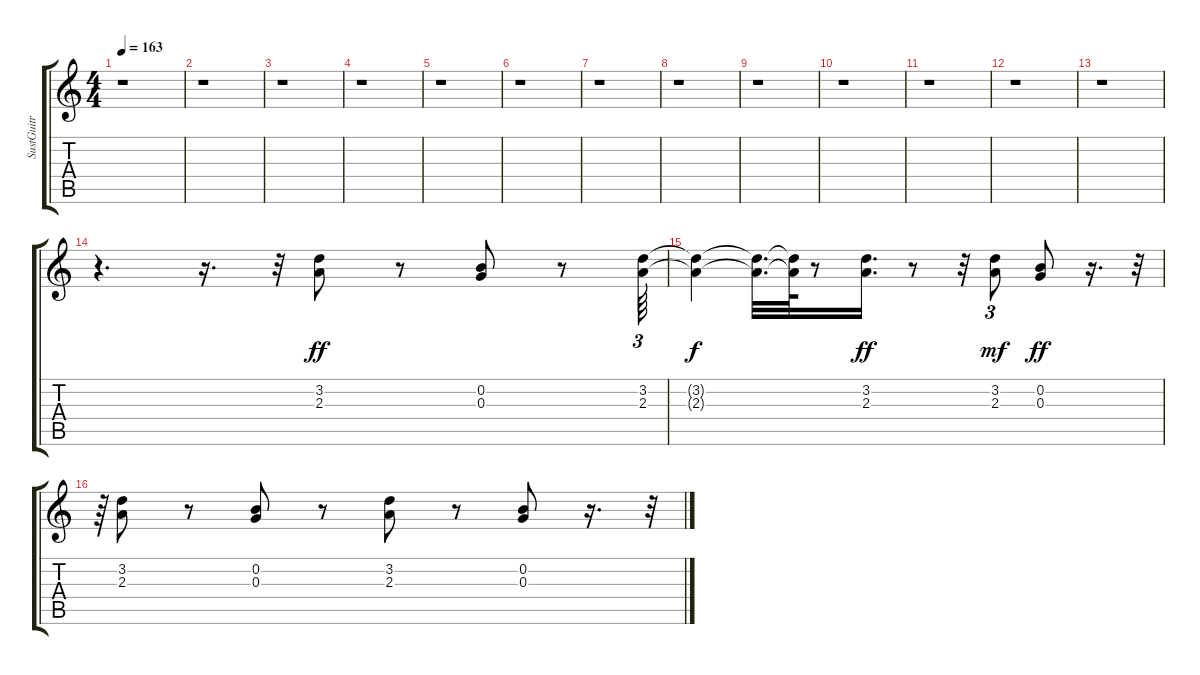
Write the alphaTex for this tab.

\track ("SustGuitr           " "SustGuitr ") {instrument overdrivenguitar}
\staff {score tabs}
\tuning (E4 B3 G3 D3 A2 E2) {hide}
\ts (4 4)
\tempo 163
\clef g2
\ks c
r.1{dy ff} |
r.1 |
r.1 |
r.1 |
r.1 |
r.1 |
r.1 |
r.1 |
r.1 |
r.1 |
r.1 |
r.1 |
r.1 |
r.4{d} r.16{d} r.32{tu (3 2)} (3.2 2.3).8 r.8 (0.2 0.3).8 r.8 (3.2 2.3).64{tu (3 2)} |
(3.2{t} 2.3{t}).4{dy f} (3.2{t} 2.3{t}).32{d} (3.2{t} 2.3{t}).64 r.8 (3.2 2.3).16{d dy ff} r.8 r.32 (3.2 2.3).8{tu (3 2) dy mf} (0.2 0.3).8{dy ff} r.16{d} r.32{tu (3 2)} |
r.64{tu (3 2)} (3.2 2.3).8 r.8 (0.2 0.3).8 r.8 (3.2 2.3).8 r.8 (0.2 0.3).8 r.16{d} r.32{tu (3 2)}
